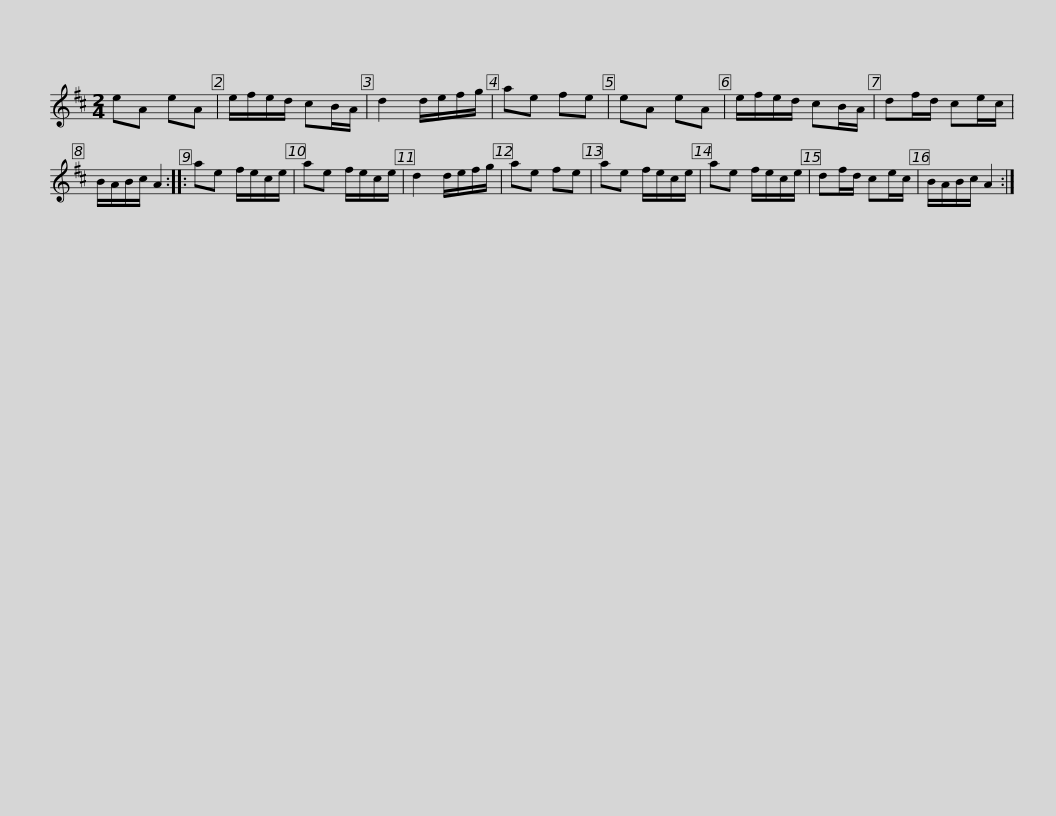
X:1
L:1/8
M:2/4
I:linebreak $
K:D
V:1 treble
V:1
 eA eA | e/f/e/d/ cB/A/ | d2 d/e/f/g/ | ae fe | eA eA | %5
 e/f/e/d/ cB/A/ | df/d/ ce/c/ | B/A/B/c/ A2 ::$ ae f/e/c/e/ | ae f/e/c/e/ | %10
 d2 d/e/f/g/ | ae fe | ae f/e/c/e/ | ae f/e/c/e/ | df/d/ ce/c/ | %15
 B/A/B/c/ A2 :| %16
